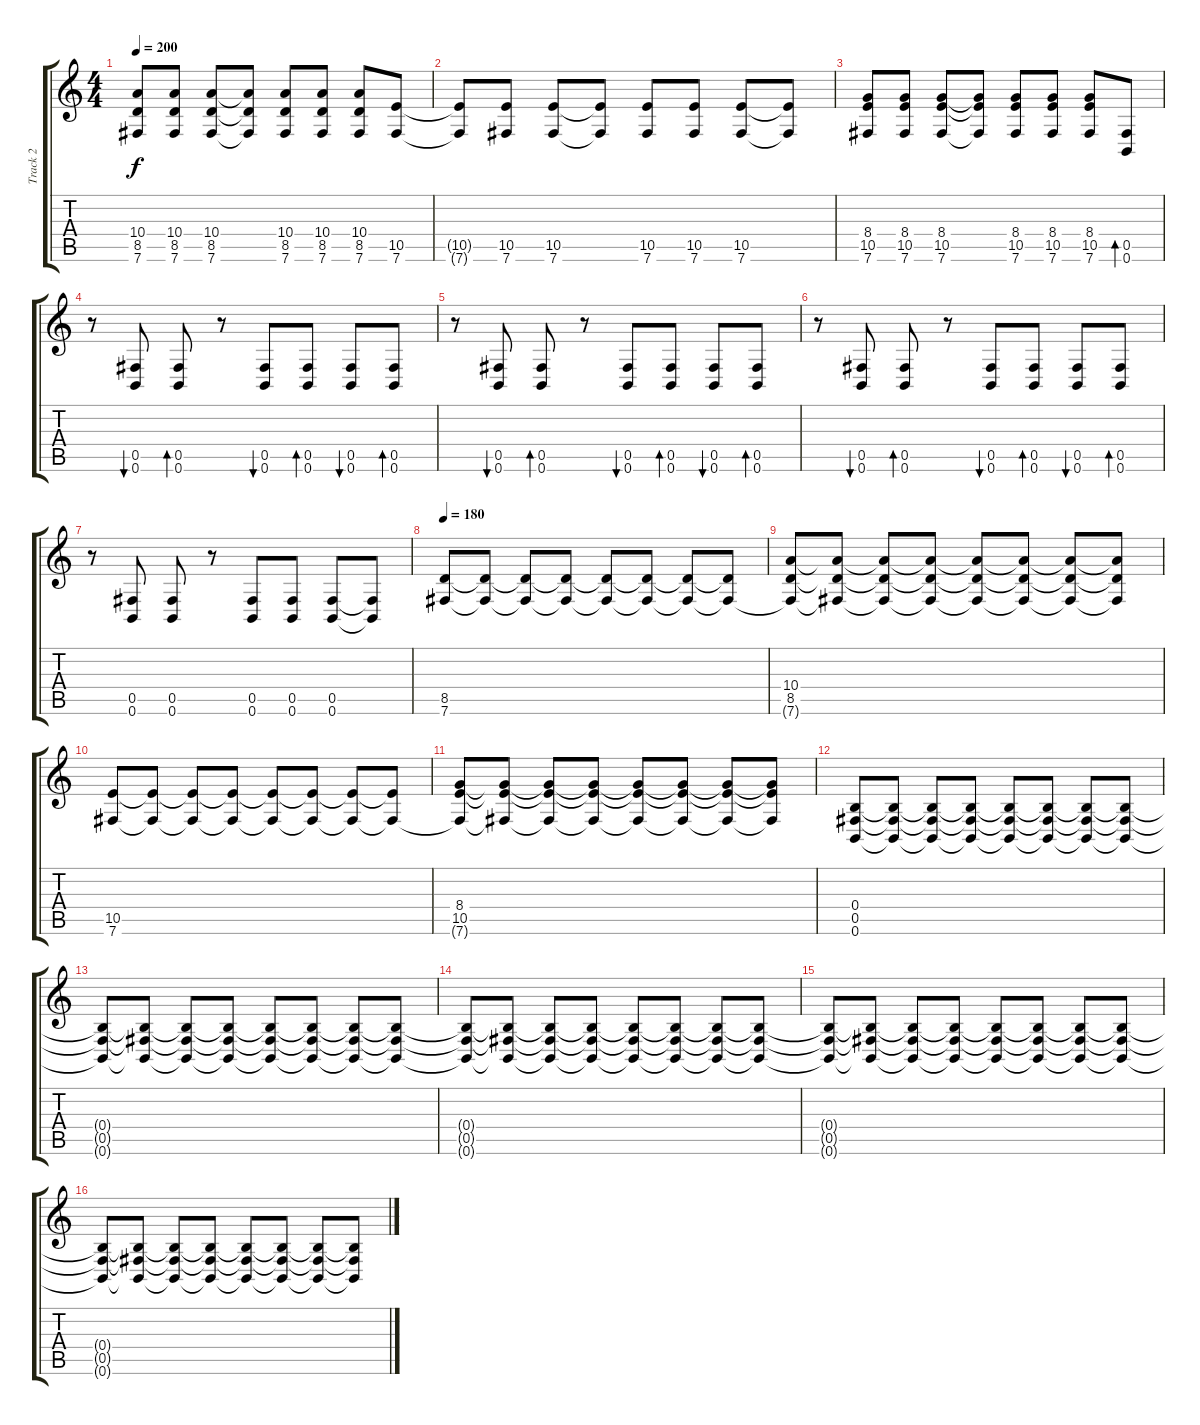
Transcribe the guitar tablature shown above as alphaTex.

\track ("Track 2" "Track 2") {instrument distortionguitar}
\staff {score tabs}
\tuning (Db4 Ab3 E3 B2 Gb2 B1) {hide}
\ts (4 4)
\tempo 200
\clef g2
\ks c
(10.4 8.5 7.6).8{dy f} (10.4 8.5 7.6).8 (10.4 8.5 7.6).8 (10.4{t} 8.5{t} 7.6{t}).8 (10.4 8.5 7.6).8 (10.4 8.5 7.6).8 (10.4 8.5 7.6).8 (10.5 7.6).8 |
(10.5{t} 7.6{t}).8 (10.5 7.6).8 (10.5 7.6).8 (10.5{t} 7.6{t}).8 (10.5 7.6).8 (10.5 7.6).8 (10.5 7.6).8 (10.5{t} 7.6{t}).8 |
(8.4 10.5 7.6).8 (8.4 10.5 7.6).8 (8.4 10.5 7.6).8 (8.4{t} 10.5{t} 7.6{t}).8 (8.4 10.5 7.6).8 (8.4 10.5 7.6).8 (8.4 10.5 7.6).8 (0.5 0.6).8{bd 60} |
r.8 (0.5 0.6).8{bu 60} (0.5 0.6).8{bd 60} r.8 (0.5 0.6).8{bu 60} (0.5 0.6).8{bd 60} (0.5 0.6).8{bu 60} (0.5 0.6).8{bd 60} |
r.8 (0.5 0.6).8{bu 60} (0.5 0.6).8{bd 60} r.8 (0.5 0.6).8{bu 60} (0.5 0.6).8{bd 60} (0.5 0.6).8{bu 60} (0.5 0.6).8{bd 60} |
r.8 (0.5 0.6).8{bu 60} (0.5 0.6).8{bd 60} r.8 (0.5 0.6).8{bu 60} (0.5 0.6).8{bd 60} (0.5 0.6).8{bu 60} (0.5 0.6).8{bd 60} |
r.8 (0.5 0.6).8 (0.5 0.6).8 r.8 (0.5 0.6).8 (0.5 0.6).8 (0.5 0.6).8 (0.5{t} 0.6{t}).8 |
\tempo 180
(8.5 7.6).8 (8.5{t} 7.6{t}).8 (8.5{t} 7.6{t}).8 (8.5{t} 7.6{t}).8 (8.5{t} 7.6{t}).8 (8.5{t} 7.6{t}).8 (8.5{t} 7.6{t}).8 (8.5{t} 7.6{t}).8 |
(10.4 8.5 7.6{t}).8 (10.4{t} 8.5{t} 7.6{t}).8 (10.4{t} 8.5{t} 7.6{t}).8 (10.4{t} 8.5{t} 7.6{t}).8 (10.4{t} 8.5{t} 7.6{t}).8 (10.4{t} 8.5{t} 7.6{t}).8 (10.4{t} 8.5{t} 7.6{t}).8 (10.4{t} 8.5{t} 7.6{t}).8 |
(10.5 7.6).8 (10.5{t} 7.6{t}).8 (10.5{t} 7.6{t}).8 (10.5{t} 7.6{t}).8 (10.5{t} 7.6{t}).8 (10.5{t} 7.6{t}).8 (10.5{t} 7.6{t}).8 (10.5{t} 7.6{t}).8 |
(8.4 10.5 7.6{t}).8 (8.4{t} 10.5{t} 7.6{t}).8 (8.4{t} 10.5{t} 7.6{t}).8 (8.4{t} 10.5{t} 7.6{t}).8 (8.4{t} 10.5{t} 7.6{t}).8 (8.4{t} 10.5{t} 7.6{t}).8 (8.4{t} 10.5{t} 7.6{t}).8 (8.4{t} 10.5{t} 7.6{t}).8 |
(0.4 0.5 0.6).8 (0.4{t} 0.5{t} 0.6{t}).8 (0.4{t} 0.5{t} 0.6{t}).8 (0.4{t} 0.5{t} 0.6{t}).8 (0.4{t} 0.5{t} 0.6{t}).8 (0.4{t} 0.5{t} 0.6{t}).8 (0.4{t} 0.5{t} 0.6{t}).8 (0.4{t} 0.5{t} 0.6{t}).8 |
(0.4{t} 0.5{t} 0.6{t}).8 (0.4{t} 0.5{t} 0.6{t}).8 (0.4{t} 0.5{t} 0.6{t}).8 (0.4{t} 0.5{t} 0.6{t}).8 (0.4{t} 0.5{t} 0.6{t}).8 (0.4{t} 0.5{t} 0.6{t}).8 (0.4{t} 0.5{t} 0.6{t}).8 (0.4{t} 0.5{t} 0.6{t}).8 |
(0.4{t} 0.5{t} 0.6{t}).8 (0.4{t} 0.5{t} 0.6{t}).8 (0.4{t} 0.5{t} 0.6{t}).8 (0.4{t} 0.5{t} 0.6{t}).8 (0.4{t} 0.5{t} 0.6{t}).8 (0.4{t} 0.5{t} 0.6{t}).8 (0.4{t} 0.5{t} 0.6{t}).8 (0.4{t} 0.5{t} 0.6{t}).8 |
(0.4{t} 0.5{t} 0.6{t}).8 (0.4{t} 0.5{t} 0.6{t}).8 (0.4{t} 0.5{t} 0.6{t}).8 (0.4{t} 0.5{t} 0.6{t}).8 (0.4{t} 0.5{t} 0.6{t}).8 (0.4{t} 0.5{t} 0.6{t}).8 (0.4{t} 0.5{t} 0.6{t}).8 (0.4{t} 0.5{t} 0.6{t}).8 |
(0.4{t} 0.5{t} 0.6{t}).8 (0.4{t} 0.5{t} 0.6{t}).8 (0.4{t} 0.5{t} 0.6{t}).8 (0.4{t} 0.5{t} 0.6{t}).8 (0.4{t} 0.5{t} 0.6{t}).8 (0.4{t} 0.5{t} 0.6{t}).8 (0.4{t} 0.5{t} 0.6{t}).8 (0.4{t} 0.5{t} 0.6{t}).8
